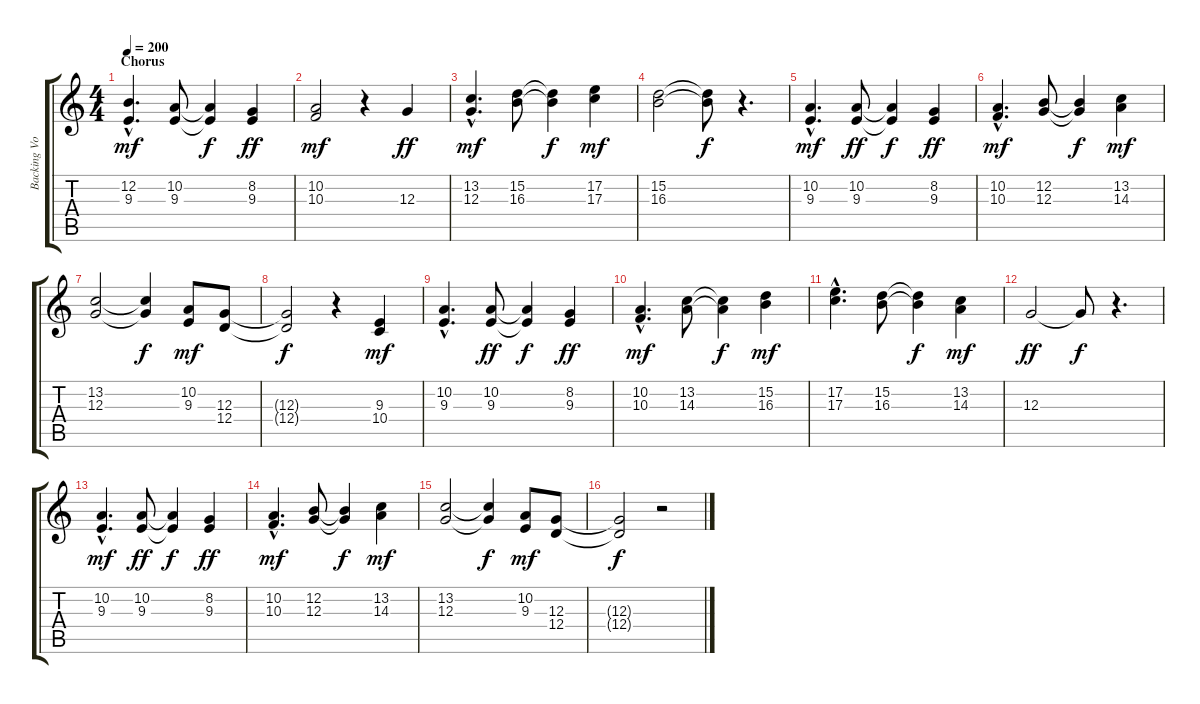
\track ("Backing Vocals" "Backing Vo") {instrument choiraahs}
\staff {score tabs}
\tuning (E4 B3 G3 D3 A2 E2) {hide}
\ts (4 4)
\section ("" "Chorus")
\tempo 200
\clef g2
\ks c
(12.2{hac} 9.3{hac}).4{d dy mf} (10.2 9.3).8 (10.2{t} 9.3{t}).4{dy f} (8.2 9.3).4{dy ff} |
(10.2 10.3).2{dy mf} r.4 12.3.4{dy ff} |
(13.2{hac} 12.3{hac}).4{d dy mf} (15.2 16.3).8 (15.2{t} 16.3{t}).4{dy f} (17.2 17.3).4{dy mf} |
(15.2 16.3).2 (15.2{t} 16.3{t}).8{dy f} r.4{d} |
(10.2{hac} 9.3{hac}).4{d dy mf} (10.2 9.3).8{dy ff} (10.2{t} 9.3{t}).4{dy f} (8.2 9.3).4{dy ff} |
(10.2{hac} 10.3{hac}).4{d dy mf} (12.2 12.3).8 (12.2{t} 12.3{t}).4{dy f} (13.2 14.3).4{dy mf} |
(13.2 12.3).2 (13.2{t} 12.3{t}).4{dy f} (10.2 9.3).8{dy mf} (12.3 12.4).8 |
(12.3{t} 12.4{t}).2{dy f} r.4 (9.3 10.4).4{dy mf} |
(10.2{hac} 9.3{hac}).4{d} (10.2 9.3).8{dy ff} (10.2{t} 9.3{t}).4{dy f} (8.2 9.3).4{dy ff} |
(10.2{hac} 10.3{hac}).4{d dy mf} (13.2 14.3).8 (13.2{t} 14.3{t}).4{dy f} (15.2 16.3).4{dy mf} |
(17.2{hac} 17.3{hac}).4{d} (15.2 16.3).8 (15.2{t} 16.3{t}).4{dy f} (13.2 14.3).4{dy mf} |
12.3.2{dy ff} 12.3{t}.8{dy f} r.4{d} |
(10.2{hac} 9.3{hac}).4{d dy mf} (10.2 9.3).8{dy ff} (10.2{t} 9.3{t}).4{dy f} (8.2 9.3).4{dy ff} |
(10.2{hac} 10.3{hac}).4{d dy mf} (12.2 12.3).8 (12.2{t} 12.3{t}).4{dy f} (13.2 14.3).4{dy mf} |
(13.2 12.3).2 (13.2{t} 12.3{t}).4{dy f} (10.2 9.3).8{dy mf} (12.3 12.4).8 |
(12.3{t} 12.4{t}).2{dy f} r.2
